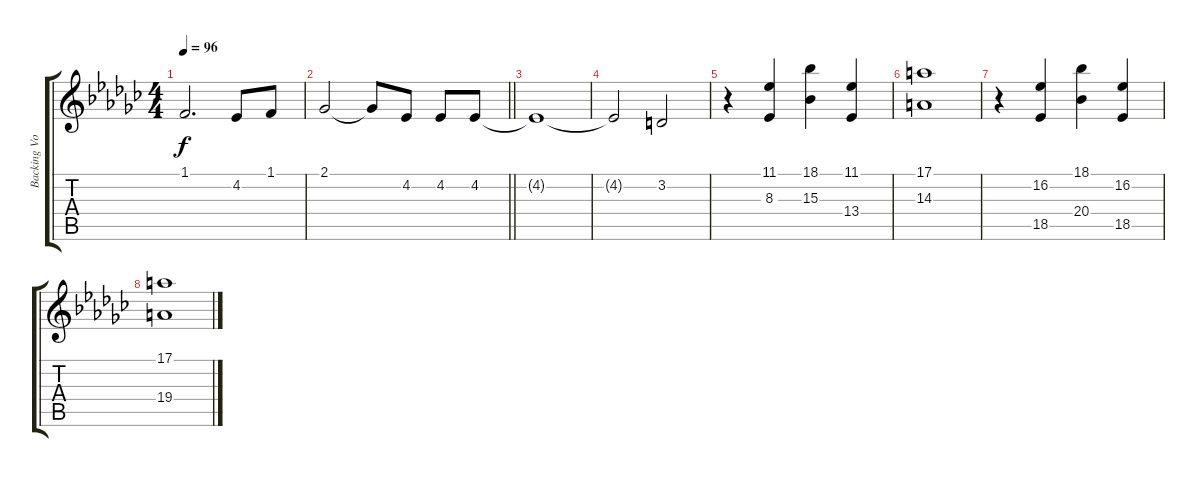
\track ("Backing Vocals" "Backing Vo") {instrument viola}
\staff {score tabs}
\tuning (E4 B3 G3 D3 A2 E2) {hide}
\ts (4 4)
\tempo 96
\clef g2
\ks gb
1.1.2{d dy f} 4.2.8 1.1.8 |
\barLineRight lightlight
2.1.2 2.1{t}.8 4.2.8 4.2.8 4.2.8 |
4.2{t}.1 |
4.2{t}.2 3.2.2 |
r.4 (11.1 8.3).4 (18.1 15.3).4 (11.1 13.4).4 |
(17.1 14.3).1 |
r.4 (16.2 18.5).4 (18.1 20.4).4 (16.2 18.5).4 |
(17.1 19.4).1
